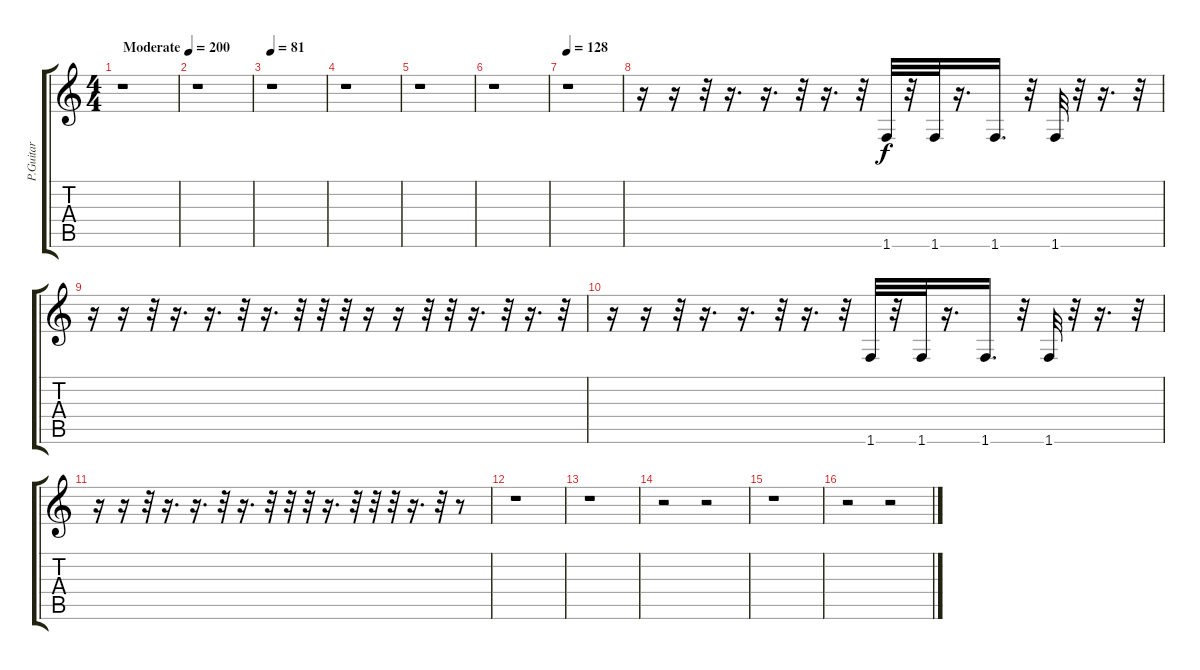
\track ("P.Guitar" "P.Guitar") {instrument electricbasspick}
\staff {score tabs}
\tuning (E4 B3 G3 D3 A2 E2) {hide}
\ts (4 4)
\tempo (200 "Moderate")
\clef g2
\ks c
r.1{dy f instrument electricbasspick} |
r.1 |
\tempo 81
r.1 |
r.1 |
r.1 |
r.1 |
\tempo 128
r.1 |
r.16{balance 8} r.16 r.32 r.16{d} r.16{d} r.32 r.16{d} r.32 1.6.32 r.32 1.6.32 r.16{d} 1.6.16{d} r.32 1.6.32 r.32 r.16{d} r.32 |
r.16 r.16 r.32 r.16{d} r.16{d} r.32 r.16{d} r.32 r.32 r.32 r.16 r.16 r.32 r.32 r.16{d} r.32 r.16{d} r.32 |
r.16 r.16 r.32 r.16{d} r.16{d} r.32 r.16{d} r.32 1.6.32 r.32 1.6.32 r.16{d} 1.6.16{d} r.32 1.6.32 r.32 r.16{d} r.32 |
r.16 r.16 r.32 r.16{d} r.16{d} r.32 r.16{d} r.32 r.32 r.32 r.16{d} r.32 r.32 r.32 r.16{d} r.32 r.8 |
r.1 |
r.1 |
r.2 r.2 |
r.1 |
r.2 r.2
